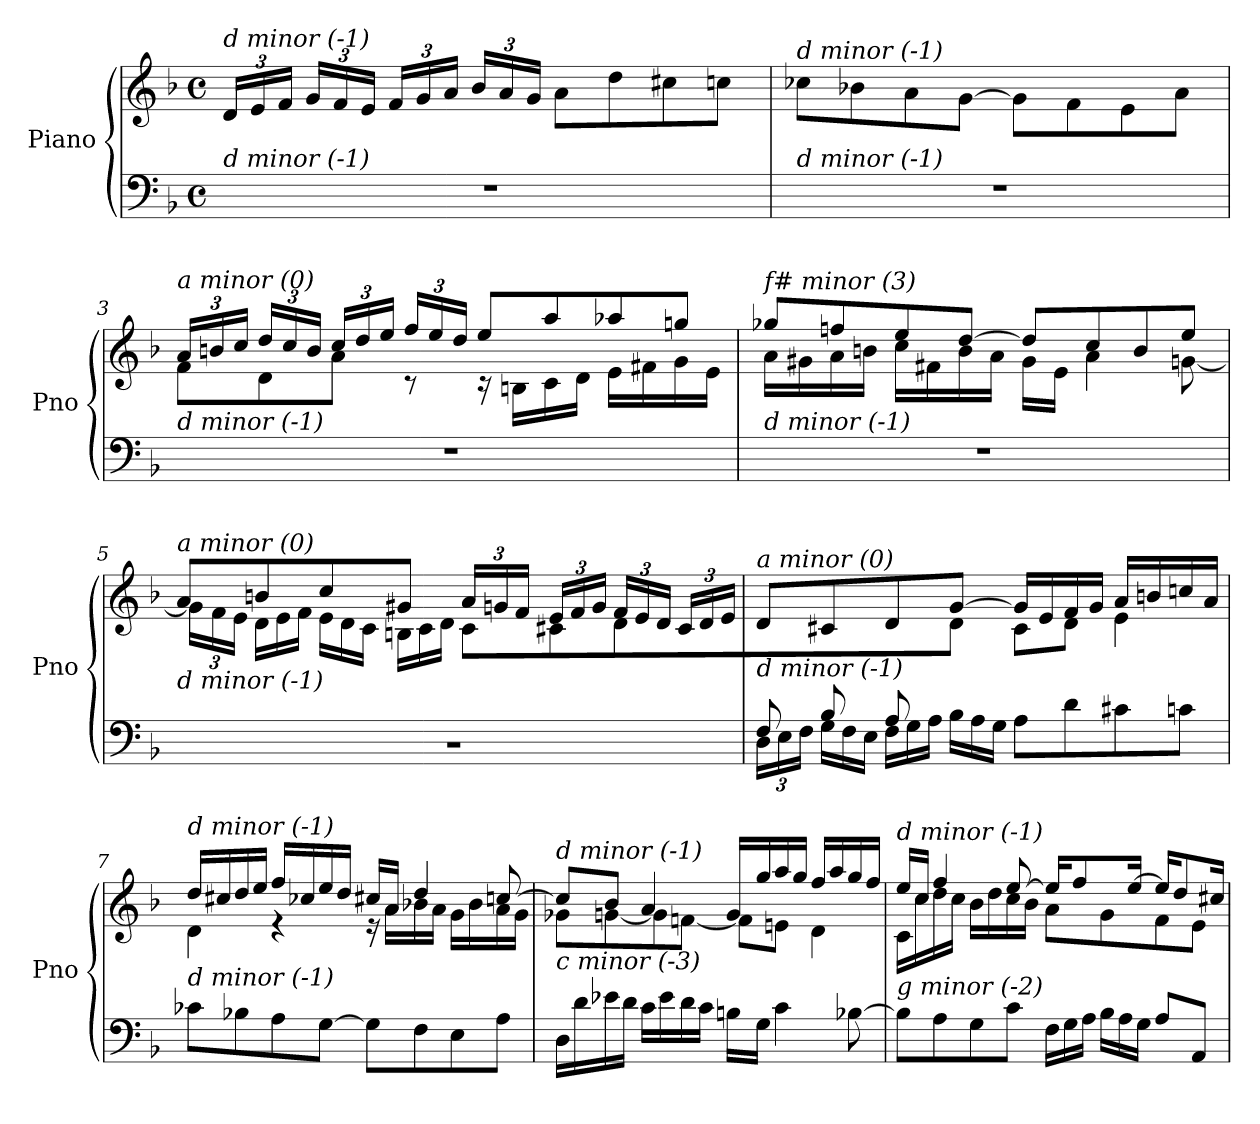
**kern	**kern
*part1	*part1
*staff2	*staff1
*I"Piano	*
*I'Pno	*
*clefF4	*clefG2
*k[b-]	*k[b-]
*M4/4	*M4/4
*met(c)	*met(c)
*	*Xbrackettup
=1	=1
!	!LO:TX:i:t=d minor (-1)
!LO:TX:i:t=d minor (-1)	!
1r	24d/LL
.	24e/
.	24f/JJ
.	24g/LL
.	24f/
.	24e/JJ
.	24f/LL
.	24g/
.	24a/JJ
.	24b-/LL
.	24a/
.	24g/JJ
.	8a\L
.	8dd\
.	8cc#X\
.	8ccn\J
=2	=2
!	!LO:TX:i:t=d minor (-1)
!LO:TX:i:t=d minor (-1)	!
1r	8cc-Xi\L
.	8b-X\
.	8a\
.	[8g\J
.	8g\L]
.	8f\
.	8e\
.	8a\J
=3	=3
*	*^
!	!LO:TX:i:t=a minor (0)	!
!LO:TX:i:t=d minor (-1)	!	!
1r	24a/LL	8f\L
.	24bn/	.
.	24cc/JJ	.
.	24dd/LL	8d\
.	24cc/	.
.	24b/JJ	.
.	24cc/LL	8a\J
.	24dd/	.
.	24ee/JJ	.
.	24ff/LL	8r
.	24ee/	.
.	24dd/JJ	.
.	8ee/L	16r
.	.	16Bn\LL
.	8aa/	16c\
.	.	16d\JJ
.	8aa-Xi/	16e\LL
.	.	16f#X\
.	8ggn/J	16g\
.	.	16e\JJ
!!LO:LB:g=z	!!
=4	=4	=4
!	!LO:TX:i:t=f# minor (3)	!
!LO:TX:i:t=d minor (-1)	!	!
1r	8gg-Xi/L	16a\LL
.	.	16g#X\
.	8ffn/	16a\
.	.	16bn\JJ
.	8ee/	16cc\LL
.	.	16f#X\
.	[8dd/J	16b\
.	.	16a\JJ
.	8dd/L]	16g#\LL
.	.	16e\JJ
.	8cc/	4a\
.	8b/	.
.	8ee/J	[8gn\
=5	=5	=5
*^	*	*
!	!	!LO:TX:i:t=a minor (0)	!
!LO:TX:i:t=d minor (-1)	!	!	!
2..ryy	1r	8a/L	24g\LL]
.	.	.	24f\
.	.	.	24e\JJ
*	*	*	*Xtuplet
.	.	8bn/	24d\LL
.	.	.	24e\
.	.	.	24f\JJ
.	.	8cc/	24e\LL
.	.	.	24d\
.	.	.	24c\JJ
.	.	8g#X/J	24Bn\LL
.	.	.	24c\
.	.	.	24d\JJ
.	.	24a/LL	8c\L
.	.	24gn/	.
.	.	24f/JJ	.
.	.	24e/LL	8c#X\
.	.	24f/	.
.	.	24g/JJ	.
.	.	24f/LL	8d\
.	.	24e/	.
.	.	24d/JJ	.
8G/J	.	24c#/LL	8ryy
.	.	24d/	.
.	.	24e/JJ	.
!!LO:LB:g=z	!!
=6	=6	=6	=6
*	*Xbrackettup	*	*
!	!	!LO:TX:i:t=a minor (0)	!
!LO:TX:i:t=d minor (-1)	!	!	!
8F/L	24D\LL	8d/L	4.ryy
.	24E\	.	.
.	24F\JJ	.	.
*	*Xtuplet	*	*
8B-/	24G\LL	8c#X/	.
.	24F\	.	.
.	24E\JJ	.	.
8A/	24F\LL	8d/	.
.	24G\	.	.
.	24A\JJ	.	.
2ryy	24B-\LL	[8g/J	8d\J
.	24A\	.	.
.	24G\JJ	.	.
.	8A\L	16g/LL]	8c#\L
.	.	16e/	.
.	8d\	16f/	8d\J
.	.	16g/JJ	.
.	8c#X\	16a/LL	4e\
.	.	16bn/	.
8ryy	8cn\J	16ccn/	.
.	.	16a/JJ	.
*v	*v	*	*
=7	=7	=7
!	!LO:TX:i:t=d minor (-1)	!
!LO:TX:i:t=d minor (-1)	!	!
8c-Xi\L	16dd/LL	4d\
.	16cc#X/	.
8B-X\	16dd/	.
.	16ee/JJ	.
8A\	16ff/LL	4r
.	16cc-Xi/	.
[8G\J	16ee/	.
.	16dd/JJ	.
8G\L]	16cc#/LL	16r
.	16a/JJ	16a\LL
8F\	4dd/	16b-X\
.	.	16a\JJ
8E\	.	16g\LL
.	.	16b-\
8A\J	[8ccn/	16a\
.	.	16g\JJ
!!LO:LB:g=z	!!
=8	=8	=8
!	!LO:TX:i:t=d minor (-1)	!
!LO:TX:i:t=c minor (-3)	!	!
16D\LL	8cc/L]	8g-Xi\L
16d\	.	.
16e-X\	8b-/J	[8g\
16d\JJ	.	.
16c\LL	4a/	8g\]
16e-\	.	.
16d\	.	[8fn\J
16c\JJ	.	.
16Bn\LL	16g/LL	8f\L]
16G\JJ	16gg/	.
4c\	16aa/	8en\J
.	16gg/JJ	.
.	16ff/LL	4d\
.	16aa/	.
[8B-X\	16gg/	.
.	16ff/JJ	.
=9	=9	=9
!	!LO:TX:i:t=d minor (-1)	!
!LO:TX:i:t=g minor (-2)	!	!
8B-\L]	16ee/LL	16c\LL
.	16cc/JJ	16cc\
8A\	4ff/	16dd\
.	.	16cc\JJ
8G\	.	16b-\LL
.	.	16dd\
8c\J	[8ee/	16cc\
.	.	16b-\JJ
24F\LL	16ee/KL]	8a\L
24G\	.	.
.	8ff/	.
24A\JJ	.	.
24B-\LL	.	8g\
24A\	.	.
.	[16ee/Jk	.
24G\JJ	.	.
8A\L	16ee/KL]	8f\
.	8dd/	.
8AA/J	.	8e\J
.	16cc#X/Jk	.
*	*v	*v
=	=
*-	*-
